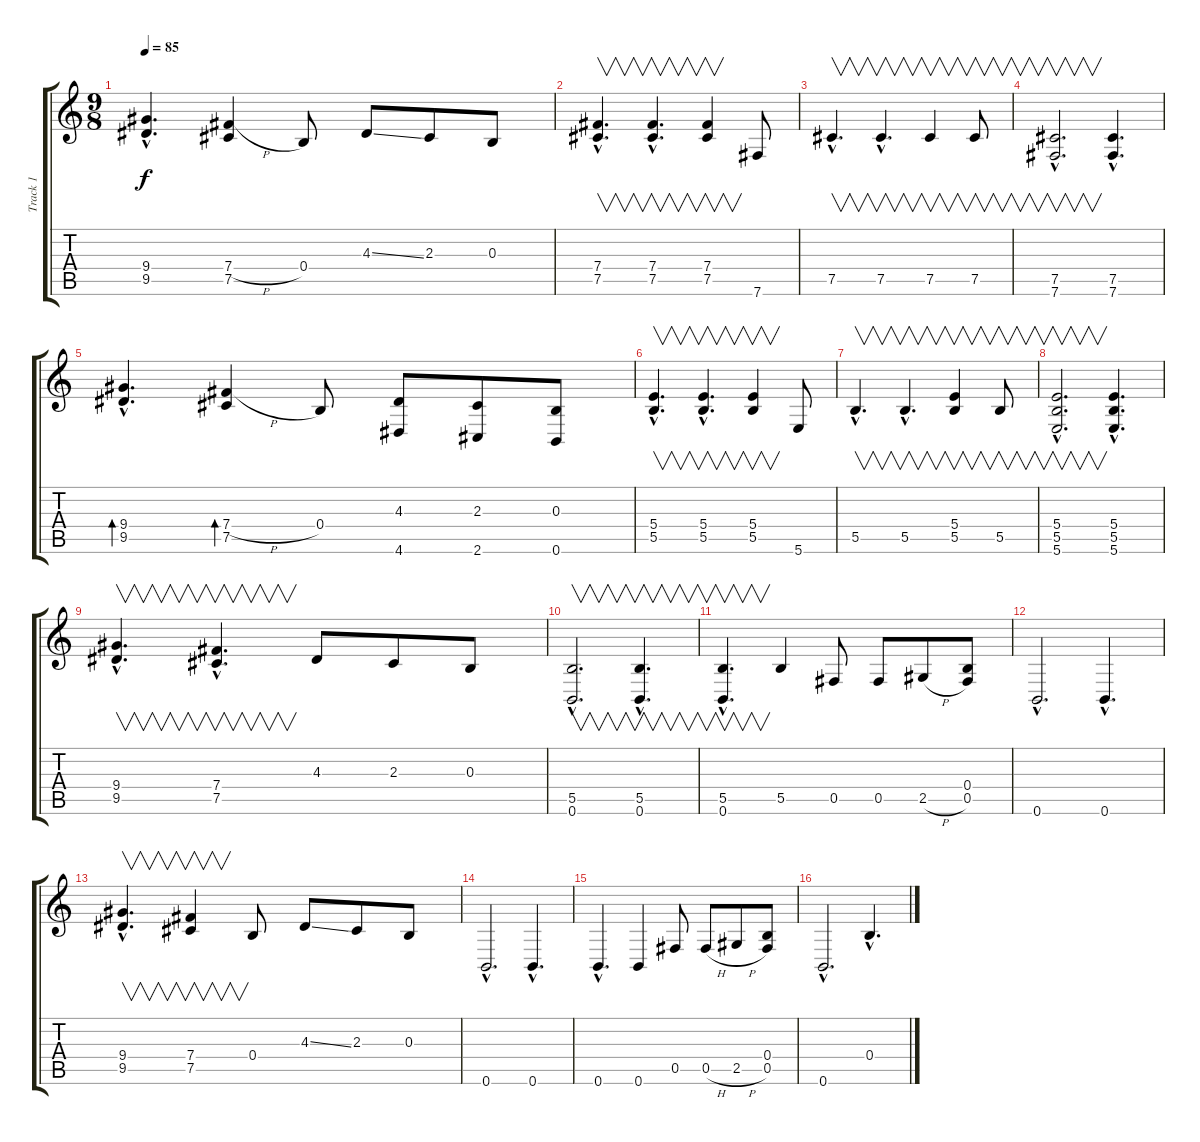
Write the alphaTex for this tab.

\track ("Track 1" "Track 1") {instrument acousticguitarsteel}
\staff {score tabs}
\tuning (B3 Gb4 B2 B2 Gb2 B1) {hide}
\ts (9 8)
\tempo 85
\clef g2
\ks c
(9.4{hac} 9.5{hac}).4{d dy f} (7.4{h} 7.5).4 0.4.8 4.3{ss}.8 2.3.8 0.3.8 |
(7.4{hac} 7.5{hac}).4{v d} (7.4{hac} 7.5{hac}).4{v d} (7.4 7.5).4{v} 7.6.8 |
7.5{hac}.4{v d} 7.5{hac}.4{v d} 7.5.4{v} 7.5.8{v} |
(7.5{hac} 7.6{hac}).2{v d} (7.5{hac} 7.6{hac}).4{d} |
(9.4{hac} 9.5{hac}).4{d bd 60} (7.4{h} 7.5).4{bd 60} 0.4.8 (4.3 4.6).8 (2.3 2.6).8 (0.3 0.6).8 |
(5.4{hac} 5.5{hac}).4{v d} (5.4{hac} 5.5{hac}).4{v d} (5.4 5.5).4{v} 5.6.8 |
5.5{hac}.4{v d} 5.5{hac}.4{v d} (5.4 5.5).4{v} 5.5.8{v} |
(5.4{hac} 5.5{hac} 5.6{hac}).2{v d} (5.4{hac} 5.5{hac} 5.6{hac}).4{d} |
(9.4{hac} 9.5{hac}).4{v d} (7.4{hac} 7.5{hac}).4{v d} 4.3.8 2.3.8 0.3.8 |
(5.5{hac} 0.6{hac}).2{v d} (5.5{hac} 0.6{hac}).4{v d} |
(5.5{hac} 0.6{hac}).4{v d} 5.5.4 0.5.8 0.5.8 2.5{h}.8 (0.4 0.5).8 |
0.6{hac}.2{d} 0.6{hac}.4{d} |
(9.4{hac} 9.5{hac}).4{v d} (7.4 7.5).4{v} 0.4.8 4.3{ss}.8 2.3.8 0.3.8 |
0.6{hac}.2{d} 0.6{hac}.4{d} |
0.6{hac}.4{d} 0.6.4 0.5.8 0.5{h}.8 2.5{h}.8 (0.4 0.5).8 |
0.6{hac}.2{d} 0.4{hac}.4{d}
